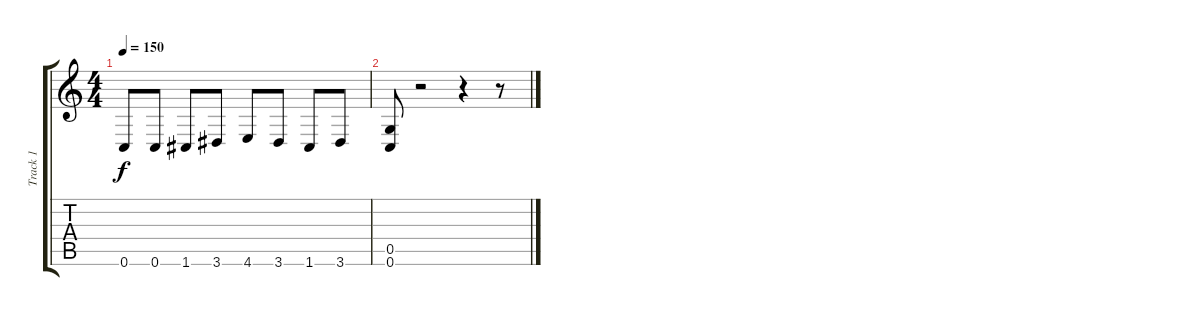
\track ("Track 1" "Track 1") {instrument distortionguitar}
\staff {score tabs}
\tuning (D4 A3 F3 C3 G2 C2) {hide}
\ts (4 4)
\tempo 150
\clef g2
\ks c
0.6.8{dy f} 0.6.8 1.6.8 3.6.8 4.6.8 3.6.8 1.6.8 3.6.8 |
(0.5 0.6).8 r.2 r.4 r.8
